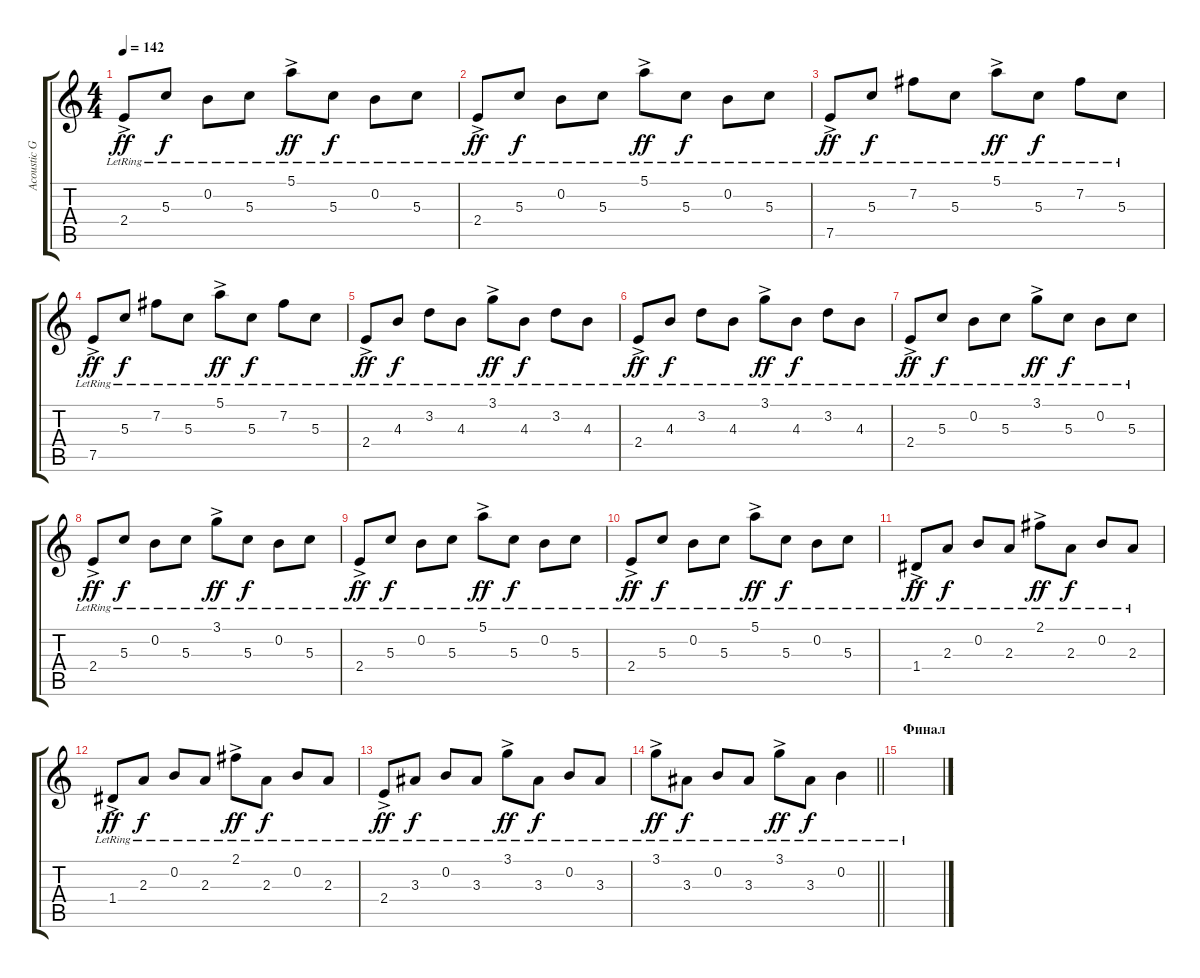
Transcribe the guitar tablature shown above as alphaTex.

\track ("Acoustic Guitar" "Acoustic G") {instrument acousticguitarsteel}
\staff {score tabs}
\tuning (E4 B3 G3 D3 A2 E2) {hide}
\ts (4 4)
\tempo 142
\clef g2
\ks c
2.4{ac lr}.8{dy ff} 5.3{lr}.8{dy f} 0.2{lr}.8 5.3{lr}.8 5.1{ac lr}.8{dy ff} 5.3{lr}.8{dy f} 0.2{lr}.8 5.3{lr}.8 |
2.4{ac lr}.8{dy ff} 5.3{lr}.8{dy f} 0.2{lr}.8 5.3{lr}.8 5.1{ac lr}.8{dy ff} 5.3{lr}.8{dy f} 0.2{lr}.8 5.3{lr}.8 |
7.5{ac lr}.8{dy ff} 5.3{lr}.8{dy f} 7.2{lr}.8 5.3{lr}.8 5.1{ac lr}.8{dy ff} 5.3{lr}.8{dy f} 7.2{lr}.8 5.3{lr}.8 |
7.5{ac lr}.8{dy ff} 5.3{lr}.8{dy f} 7.2{lr}.8 5.3{lr}.8 5.1{ac lr}.8{dy ff} 5.3{lr}.8{dy f} 7.2{lr}.8 5.3{lr}.8 |
2.4{ac lr}.8{dy ff} 4.3{lr}.8{dy f} 3.2{lr}.8 4.3{lr}.8 3.1{ac lr}.8{dy ff} 4.3{lr}.8{dy f} 3.2{lr}.8 4.3{lr}.8 |
2.4{ac lr}.8{dy ff} 4.3{lr}.8{dy f} 3.2{lr}.8 4.3{lr}.8 3.1{ac lr}.8{dy ff} 4.3{lr}.8{dy f} 3.2{lr}.8 4.3{lr}.8 |
2.4{ac lr}.8{dy ff} 5.3{lr}.8{dy f} 0.2{lr}.8 5.3{lr}.8 3.1{ac lr}.8{dy ff} 5.3{lr}.8{dy f} 0.2{lr}.8 5.3{lr}.8 |
2.4{ac lr}.8{dy ff} 5.3{lr}.8{dy f} 0.2{lr}.8 5.3{lr}.8 3.1{ac lr}.8{dy ff} 5.3{lr}.8{dy f} 0.2{lr}.8 5.3{lr}.8 |
2.4{ac lr}.8{dy ff} 5.3{lr}.8{dy f} 0.2{lr}.8 5.3{lr}.8 5.1{ac lr}.8{dy ff} 5.3{lr}.8{dy f} 0.2{lr}.8 5.3{lr}.8 |
2.4{ac lr}.8{dy ff} 5.3{lr}.8{dy f} 0.2{lr}.8 5.3{lr}.8 5.1{ac lr}.8{dy ff} 5.3{lr}.8{dy f} 0.2{lr}.8 5.3{lr}.8 |
1.4{ac lr}.8{dy ff} 2.3{lr}.8{dy f} 0.2{lr}.8 2.3{lr}.8 2.1{ac lr}.8{dy ff} 2.3{lr}.8{dy f} 0.2{lr}.8 2.3{lr}.8 |
1.4{ac lr}.8{dy ff} 2.3{lr}.8{dy f} 0.2{lr}.8 2.3{lr}.8 2.1{ac lr}.8{dy ff} 2.3{lr}.8{dy f} 0.2{lr}.8 2.3{lr}.8 |
2.4{ac lr}.8{dy ff} 3.3{lr}.8{dy f} 0.2{lr}.8 3.3{lr}.8 3.1{ac lr}.8{dy ff} 3.3{lr}.8{dy f} 0.2{lr}.8 3.3{lr}.8 |
\barLineRight lightlight
3.1{ac lr}.8{dy ff} 3.3{lr}.8{dy f} 0.2{lr}.8 3.3{lr}.8 3.1{ac lr}.8{dy ff} 3.3{lr}.8{dy f} 0.2{lr}.4 |
\section ("" "Финал")
